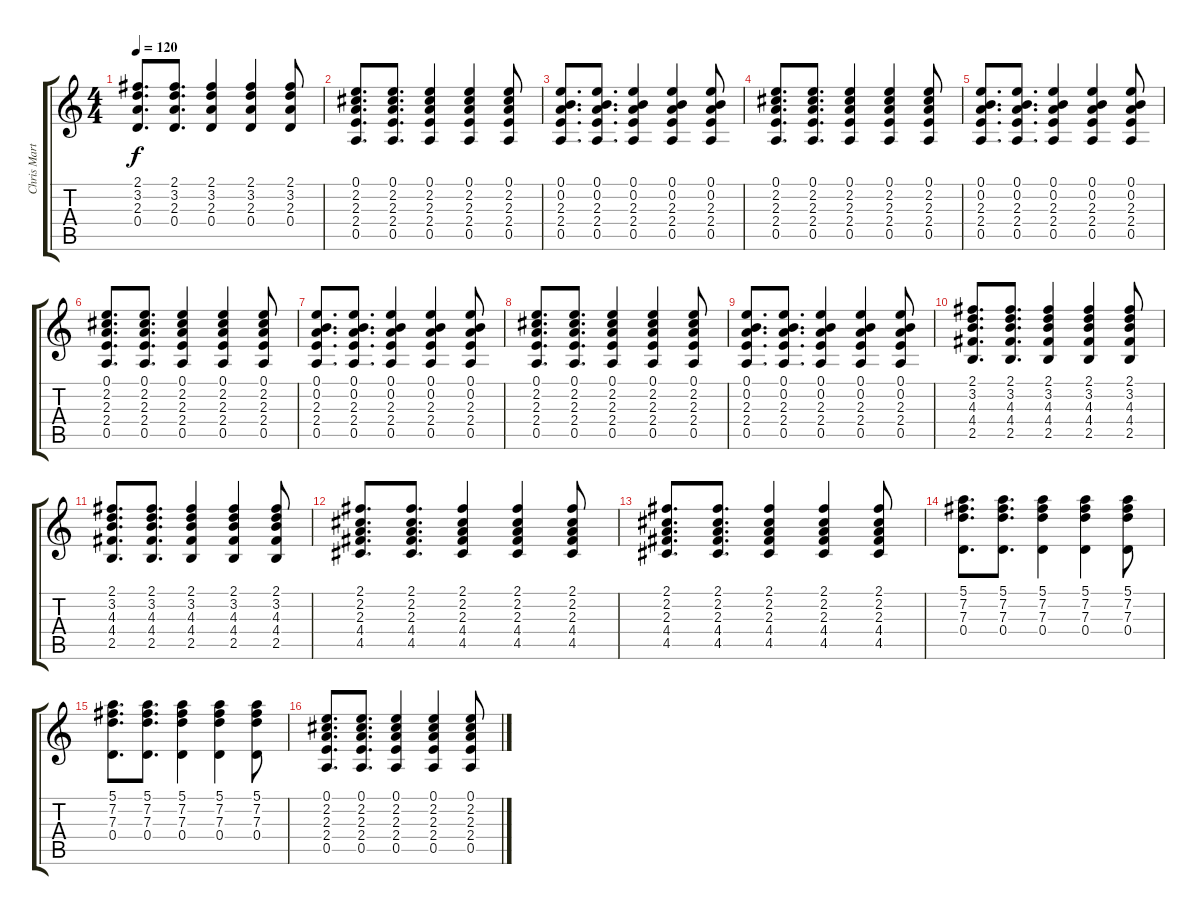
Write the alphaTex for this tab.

\track ("Chris Martin" "Chris Mart") {instrument acousticguitarsteel}
\staff {score tabs}
\tuning (E4 B3 G3 D3 A2 E2) {hide}
\ts (4 4)
\tempo 120
\clef g2
\ks c
(2.1 3.2 2.3 0.4).8{d dy f} (2.1 3.2 2.3 0.4).8{d} (2.1 3.2 2.3 0.4).4 (2.1 3.2 2.3 0.4).4 (2.1 3.2 2.3 0.4).8 |
(0.1 2.2 2.3 2.4 0.5).8{d} (0.1 2.2 2.3 2.4 0.5).8{d} (0.1 2.2 2.3 2.4 0.5).4 (0.1 2.2 2.3 2.4 0.5).4 (0.1 2.2 2.3 2.4 0.5).8 |
(0.1 0.2 2.3 2.4 0.5).8{d} (0.1 0.2 2.3 2.4 0.5).8{d} (0.1 0.2 2.3 2.4 0.5).4 (0.1 0.2 2.3 2.4 0.5).4 (0.1 0.2 2.3 2.4 0.5).8 |
(0.1 2.2 2.3 2.4 0.5).8{d} (0.1 2.2 2.3 2.4 0.5).8{d} (0.1 2.2 2.3 2.4 0.5).4 (0.1 2.2 2.3 2.4 0.5).4 (0.1 2.2 2.3 2.4 0.5).8 |
(0.1 0.2 2.3 2.4 0.5).8{d} (0.1 0.2 2.3 2.4 0.5).8{d} (0.1 0.2 2.3 2.4 0.5).4 (0.1 0.2 2.3 2.4 0.5).4 (0.1 0.2 2.3 2.4 0.5).8 |
(0.1 2.2 2.3 2.4 0.5).8{d} (0.1 2.2 2.3 2.4 0.5).8{d} (0.1 2.2 2.3 2.4 0.5).4 (0.1 2.2 2.3 2.4 0.5).4 (0.1 2.2 2.3 2.4 0.5).8 |
(0.1 0.2 2.3 2.4 0.5).8{d} (0.1 0.2 2.3 2.4 0.5).8{d} (0.1 0.2 2.3 2.4 0.5).4 (0.1 0.2 2.3 2.4 0.5).4 (0.1 0.2 2.3 2.4 0.5).8 |
(0.1 2.2 2.3 2.4 0.5).8{d} (0.1 2.2 2.3 2.4 0.5).8{d} (0.1 2.2 2.3 2.4 0.5).4 (0.1 2.2 2.3 2.4 0.5).4 (0.1 2.2 2.3 2.4 0.5).8 |
(0.1 0.2 2.3 2.4 0.5).8{d} (0.1 0.2 2.3 2.4 0.5).8{d} (0.1 0.2 2.3 2.4 0.5).4 (0.1 0.2 2.3 2.4 0.5).4 (0.1 0.2 2.3 2.4 0.5).8 |
(2.1 3.2 4.3 4.4 2.5).8{d} (2.1 3.2 4.3 4.4 2.5).8{d} (2.1 3.2 4.3 4.4 2.5).4 (2.1 3.2 4.3 4.4 2.5).4 (2.1 3.2 4.3 4.4 2.5).8 |
(2.1 3.2 4.3 4.4 2.5).8{d} (2.1 3.2 4.3 4.4 2.5).8{d} (2.1 3.2 4.3 4.4 2.5).4 (2.1 3.2 4.3 4.4 2.5).4 (2.1 3.2 4.3 4.4 2.5).8 |
(2.1 2.2 2.3 4.4 4.5).8{d} (2.1 2.2 2.3 4.4 4.5).8{d} (2.1 2.2 2.3 4.4 4.5).4 (2.1 2.2 2.3 4.4 4.5).4 (2.1 2.2 2.3 4.4 4.5).8 |
(2.1 2.2 2.3 4.4 4.5).8{d} (2.1 2.2 2.3 4.4 4.5).8{d} (2.1 2.2 2.3 4.4 4.5).4 (2.1 2.2 2.3 4.4 4.5).4 (2.1 2.2 2.3 4.4 4.5).8 |
(5.1 7.2 7.3 0.4).8{d} (5.1 7.2 7.3 0.4).8{d} (5.1 7.2 7.3 0.4).4 (5.1 7.2 7.3 0.4).4 (5.1 7.2 7.3 0.4).8 |
(5.1 7.2 7.3 0.4).8{d} (5.1 7.2 7.3 0.4).8{d} (5.1 7.2 7.3 0.4).4 (5.1 7.2 7.3 0.4).4 (5.1 7.2 7.3 0.4).8 |
(0.1 2.2 2.3 2.4 0.5).8{d} (0.1 2.2 2.3 2.4 0.5).8{d} (0.1 2.2 2.3 2.4 0.5).4 (0.1 2.2 2.3 2.4 0.5).4 (0.1 2.2 2.3 2.4 0.5).8
